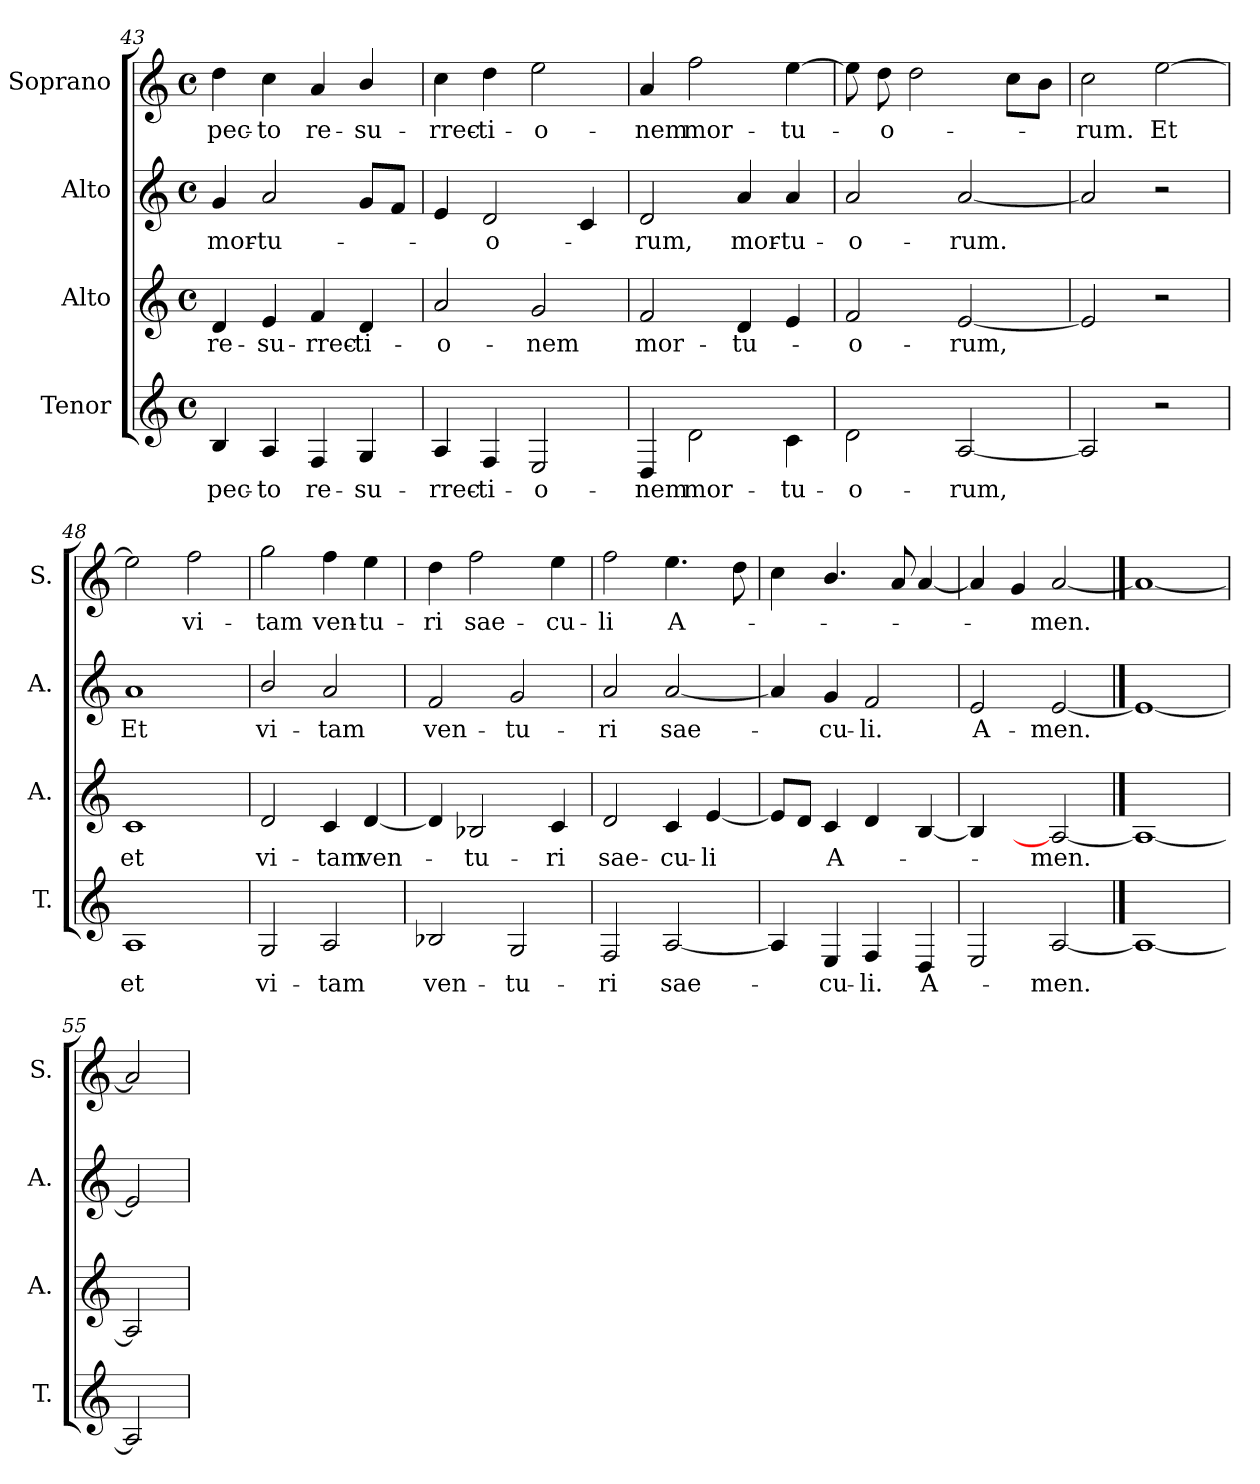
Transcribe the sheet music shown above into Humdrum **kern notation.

**kern	**text	**kern	**text	**kern	**text	**kern	**text
*part4	*part4	*part3	*part3	*part2	*part2	*part1	*part1
*staff4	*staff4	*staff3	*staff3	*staff2	*staff2	*staff1	*staff1
*I"Tenor	*	*I"Alto	*	*I"Alto	*	*I"Soprano	*
*I'T.	*	*I'A.	*	*I'A.	*	*I'S.	*
*clefG2	*	*clefG2	*	*clefG2	*	*clefG2	*
*ITrd7c12	*	*	*	*	*	*	*
*k[]	*	*k[]	*	*k[]	*	*k[]	*
*M4/4	*	*M4/4	*	*M4/4	*	*M4/4	*
*met(c)	*	*met(c)	*	*met(c)	*	*met(c)	*
=43	=43	=43	=43	=43	=43	=43	=43
!	!LO:LY:b	!	!LO:LY:b	!	!LO:LY:b	!	!LO:LY:b
4BB/	-pec-	4d/	re-	4g/	mor-	4dd\	-pec-
!	!LO:LY:b	!	!LO:LY:b	!	!LO:LY:b	!	!LO:LY:b
4AA/	-to	4e/	-su-	2a/	-tu-	4cc\	-to
!	!LO:LY:b	!	!LO:LY:b	!	!	!	!LO:LY:b
4FF/	re-	4f/	-rrec-	.	.	4a/	re-
!	!LO:LY:b	!	!LO:LY:b	!	!	!	!LO:LY:b
4GG/	-su-	4d/	-ti-	8g/L	.	4b/	-su-
.	.	.	.	8f/J	.	.	.
=44	=44	=44	=44	=44	=44	=44	=44
!	!LO:LY:b	!	!LO:LY:b	!	!	!	!LO:LY:b
4AA/	-rrec-	2a/	-o-	4e/	.	4cc\	-rrec-
!	!LO:LY:b	!	!	!	!LO:LY:b	!	!LO:LY:b
4FF/	-ti-	.	.	2d/	-o-	4dd\	-ti-
!	!LO:LY:b	!	!LO:LY:b	!	!	!	!LO:LY:b
2EE/	-o-	2g/	-nem	.	.	2ee\	-o-
.	.	.	.	4c/	.	.	.
=45	=45	=45	=45	=45	=45	=45	=45
!	!LO:LY:b	!	!LO:LY:b	!	!LO:LY:b	!	!LO:LY:b
4DD/	-nem	2f/	mor-	2d/	-rum,	4a/	-nem
!	!LO:LY:b	!	!	!	!	!	!LO:LY:b
2D\	mor-	.	.	.	.	2ff\	mor-
!	!	!	!LO:LY:b	!	!LO:LY:b	!	!
.	.	4d/	-tu-	4a/	mor-	.	.
!	!LO:LY:b	!	!	!	!LO:LY:b	!	!LO:LY:b
4C\	-tu-	4e/	.	4a/	-tu-	[4ee\	-tu-
=46	=46	=46	=46	=46	=46	=46	=46
!	!LO:LY:b	!	!LO:LY:b	!	!LO:LY:b	!	!
2D\	-o-	2f/	-o-	2a/	-o-	8ee\]	.
!	!	!	!	!	!	!	!LO:LY:b
.	.	.	.	.	.	8dd\	-o-
.	.	.	.	.	.	2dd\	.
!	!LO:LY:b	!	!LO:LY:b	!	!LO:LY:b	!	!
[2AA/	-rum,	[2e/	-rum,	[2a/	-rum.	.	.
.	.	.	.	.	.	8cc\L	.
.	.	.	.	.	.	8b\J	.
=47	=47	=47	=47	=47	=47	=47	=47
!	!	!	!	!	!	!	!LO:LY:b
2AA/]	.	2e/]	.	2a/]	.	2cc\	-rum.
!	!	!	!	!	!	!	!LO:LY:b
2r	.	2r	.	2r	.	[2ee\	Et
=48	=48	=48	=48	=48	=48	=48	=48
!	!LO:LY:b	!	!LO:LY:b	!	!LO:LY:b	!	!
1AA	et	1c	et	1a	Et	2ee\]	.
!	!	!	!	!	!	!	!LO:LY:b
.	.	.	.	.	.	2ff\	vi-
=49	=49	=49	=49	=49	=49	=49	=49
!	!LO:LY:b	!	!LO:LY:b	!	!LO:LY:b	!	!LO:LY:b
2GG/	vi-	2d/	vi-	2b/	vi-	2gg\	-tam
!	!LO:LY:b	!	!LO:LY:b	!	!LO:LY:b	!	!LO:LY:b
2AA/	-tam	4c/	-tam	2a/	-tam	4ff\	ven-
!	!	!	!LO:LY:b	!	!	!	!LO:LY:b
.	.	[4d/	ven-	.	.	4ee\	-tu-
=50	=50	=50	=50	=50	=50	=50	=50
!	!LO:LY:b	!	!	!	!LO:LY:b	!	!LO:LY:b
2BB-X/	ven-	4d/]	.	2f/	ven-	4dd\	-ri
!	!	!	!LO:LY:b	!	!	!	!LO:LY:b
.	.	2B-X/	-tu-	.	.	2ff\	sae-
!	!LO:LY:b	!	!	!	!LO:LY:b	!	!
2GG/	-tu-	.	.	2g/	-tu-	.	.
!	!	!	!LO:LY:b	!	!	!	!LO:LY:b
.	.	4c/	-ri	.	.	4ee\	-cu-
=51	=51	=51	=51	=51	=51	=51	=51
!	!LO:LY:b	!	!LO:LY:b	!	!LO:LY:b	!	!LO:LY:b
2FF/	-ri	2d/	sae-	2a/	-ri	2ff\	-li
!	!LO:LY:b	!	!LO:LY:b	!	!LO:LY:b	!	!LO:LY:b
[2AA/	sae-	4c/	-cu-	[2a/	sae-	4.ee\	A-
!	!	!	!LO:LY:b	!	!	!	!
.	.	[4e/	-li	.	.	.	.
.	.	.	.	.	.	8dd\	.
=52	=52	=52	=52	=52	=52	=52	=52
4AA/]	.	8e/L]	.	4a/]	.	4cc\	.
.	.	8d/J	.	.	.	.	.
!	!LO:LY:b	!	!LO:LY:b	!	!LO:LY:b	!	!
4EE/	-cu-	4c/	A-	4g/	-cu-	4.b/	.
!	!LO:LY:b	!	!	!	!LO:LY:b	!	!
4FF/	-li.	4d/	.	2f/	-li.	.	.
.	.	.	.	.	.	8a/	.
!	!LO:LY:b	!	!	!	!	!	!
4DD/	A-	[4B/	.	.	.	[4a/	.
=53	=53	=53	=53	=53	=53	=53	=53
!	!	!	!	!	!LO:LY:b	!	!
2EE/	.	4B/]	.	2e/	A-	4a/]	.
.	.	[4A/yy	.	.	.	4g/	.
!	!LO:LY:b	!	!LO:LY:b	!	!LO:LY:b	!	!LO:LY:b
[2AA	-men.	2A_	-men.	[2e	-men.	[2a	-men.
==54	==54	==54	==54	==54	==54	==54	==54
1AA_	.	1A_	.	1e_	.	1a_	.
=55	=55	=55	=55	=55	=55	=55	=55
2AA]	.	2A]	.	2e]	.	2a]	.
=	=	=	=	=	=	=	=
*-	*-	*-	*-	*-	*-	*-	*-
